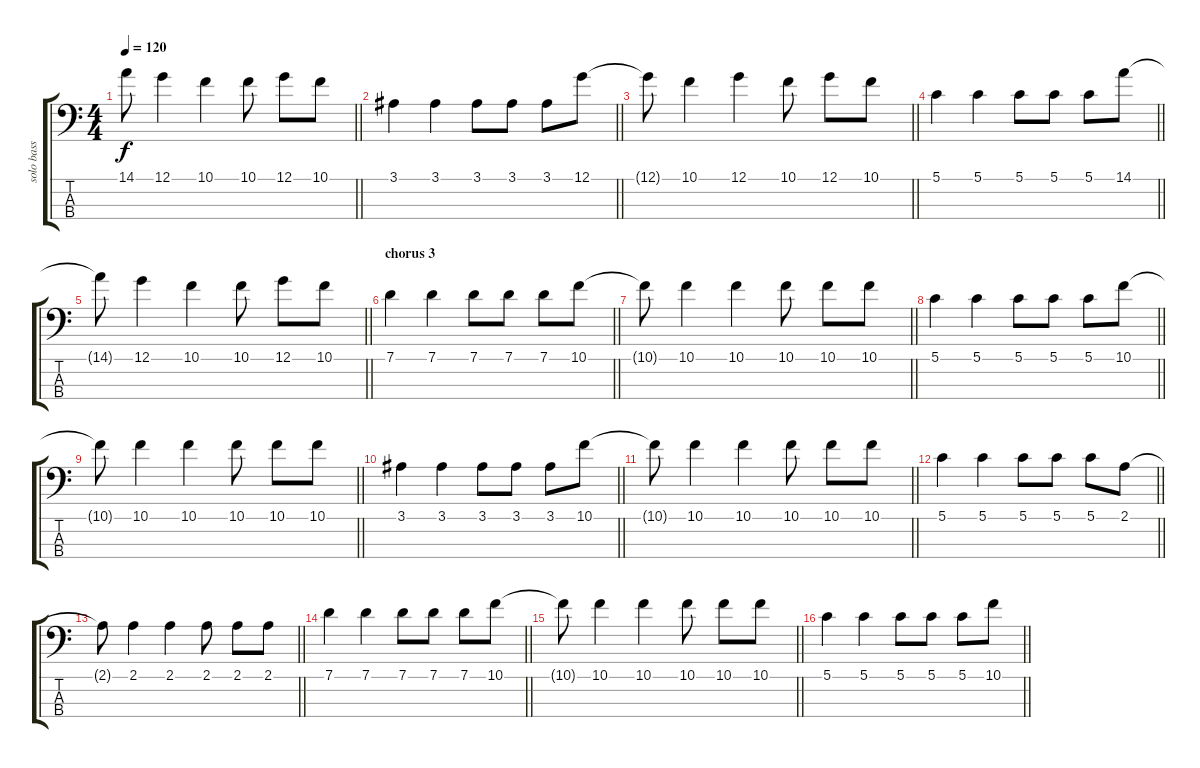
\track ("solo bass" "solo bass") {instrument electricguitarjazz}
\staff {score tabs}
\tuning (G2 D2 A1 E1) {hide}
\ts (4 4)
\tempo 120
\clef f4
\barLineRight lightlight
\ks c
14.1{t}.8{dy f} 12.1.4 10.1.4 10.1.8 12.1.8 10.1.8 |
\barLineRight lightlight
3.1.4 3.1.4 3.1.8 3.1.8 3.1.8 12.1.8 |
\barLineRight lightlight
12.1{t}.8 10.1.4 12.1.4 10.1.8 12.1.8 10.1.8 |
\barLineRight lightlight
5.1.4 5.1.4 5.1.8 5.1.8 5.1.8 14.1.8 |
\barLineRight lightlight
14.1{t}.8 12.1.4 10.1.4 10.1.8 12.1.8 10.1.8 |
\section ("" "chorus 3")
\barLineRight lightlight
7.1.4{volume 12} 7.1.4 7.1.8 7.1.8 7.1.8 10.1.8 |
\barLineRight lightlight
10.1{t}.8 10.1.4 10.1.4 10.1.8 10.1.8 10.1.8 |
\barLineRight lightlight
5.1.4 5.1.4 5.1.8 5.1.8 5.1.8 10.1.8 |
\barLineRight lightlight
10.1{t}.8 10.1.4 10.1.4 10.1.8 10.1.8 10.1.8 |
\barLineRight lightlight
3.1.4 3.1.4 3.1.8 3.1.8 3.1.8 10.1.8 |
\barLineRight lightlight
10.1{t}.8 10.1.4 10.1.4 10.1.8 10.1.8 10.1.8 |
\barLineRight lightlight
5.1.4 5.1.4 5.1.8 5.1.8 5.1.8 2.1.8 |
\barLineRight lightlight
2.1{t}.8 2.1.4 2.1.4 2.1.8 2.1.8 2.1.8 |
\barLineRight lightlight
7.1.4 7.1.4 7.1.8 7.1.8 7.1.8 10.1.8 |
\barLineRight lightlight
10.1{t}.8 10.1.4 10.1.4 10.1.8 10.1.8 10.1.8 |
\barLineRight lightlight
5.1.4 5.1.4 5.1.8 5.1.8 5.1.8 10.1.8
